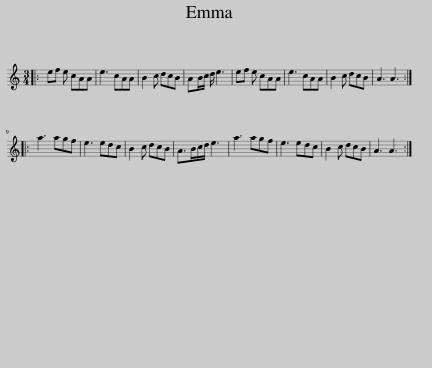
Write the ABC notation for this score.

X:1
L:1/8
M:3/4
I:linebreak $
K:C
V:1 treble
V:1
|: ef e cAA | e3 cAA | B2 c dcB | AB/c/ d/ e3 | ef e cAA | %5
 e3 cAA | B2 c dcB | A3 A3 ::$ a3 agf | e3 edc | %10
 B2 c dcB | A>Bc/d/ e3 | a3 agf | e3 edc | B2 c dcB | %15
 A3 A3 :| %16
